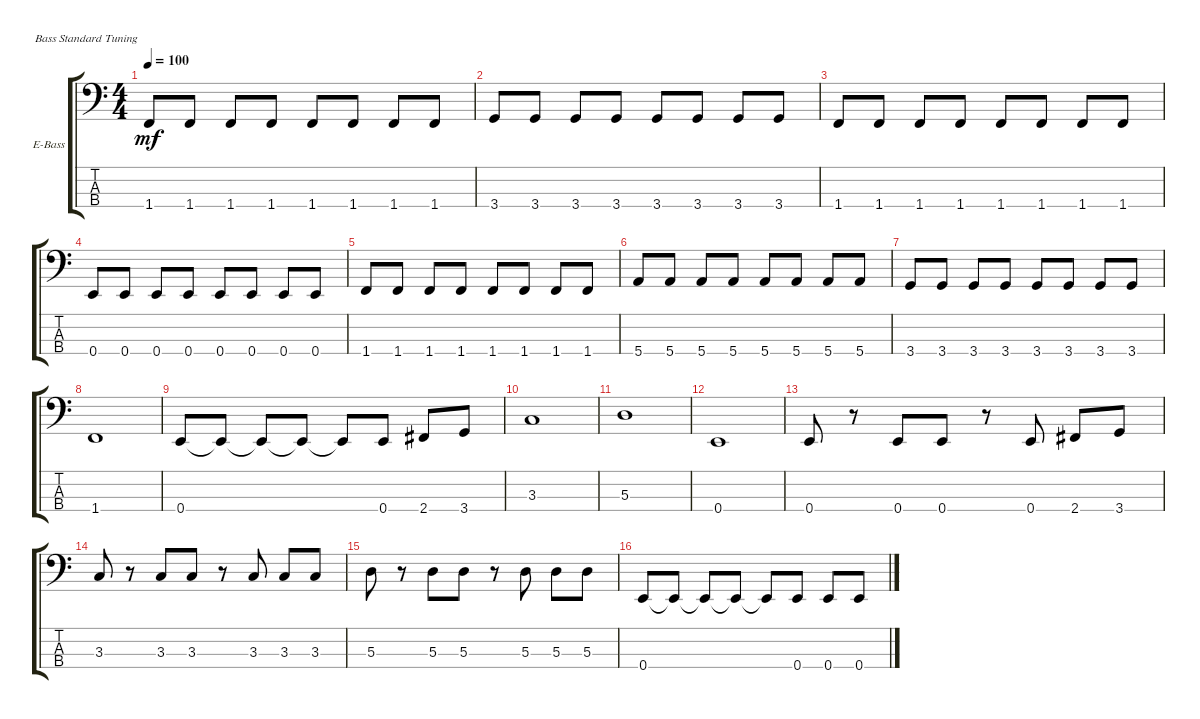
\defaultSystemsLayout 4
\bracketExtendMode groupsimilarinstruments
\firstSystemTrackNameOrientation horizontal
\otherSystemsTrackNameOrientation horizontal
\track ("Electric Bass" "E-Bass") {instrument electricbassfinger}
\staff {score tabs}
\tuning (G2 D2 A1 E1)
\ts (4 4)
\tempo 100
\clef f4
\ks c
1.4.8{dy mf} 1.4.8 1.4.8 1.4.8 1.4.8 1.4.8 1.4.8 1.4.8 |
3.4.8 3.4.8 3.4.8 3.4.8 3.4.8 3.4.8 3.4.8 3.4.8 |
1.4.8 1.4.8 1.4.8 1.4.8 1.4.8 1.4.8 1.4.8 1.4.8 |
0.4.8 0.4.8 0.4.8 0.4.8 0.4.8 0.4.8 0.4.8 0.4.8 |
1.4.8 1.4.8 1.4.8 1.4.8 1.4.8 1.4.8 1.4.8 1.4.8 |
5.4.8 5.4.8 5.4.8 5.4.8 5.4.8 5.4.8 5.4.8 5.4.8 |
3.4.8 3.4.8 3.4.8 3.4.8 3.4.8 3.4.8 3.4.8 3.4.8 |
1.4.1 |
0.4.8 0.4{t}.8 0.4{t}.8 0.4{t}.8 0.4{t}.8 0.4.8 2.4.8 3.4.8 |
3.3.1 |
5.3.1 |
0.4.1 |
0.4.8 r.8 0.4.8 0.4.8 r.8 0.4.8 2.4.8 3.4.8 |
3.3.8 r.8 3.3.8 3.3.8 r.8 3.3.8 3.3.8 3.3.8 |
5.3.8 r.8 5.3.8 5.3.8 r.8 5.3.8 5.3.8 5.3.8 |
0.4.8 0.4{t}.8 0.4{t}.8 0.4{t}.8 0.4{t}.8 0.4.8 0.4.8 0.4.8
